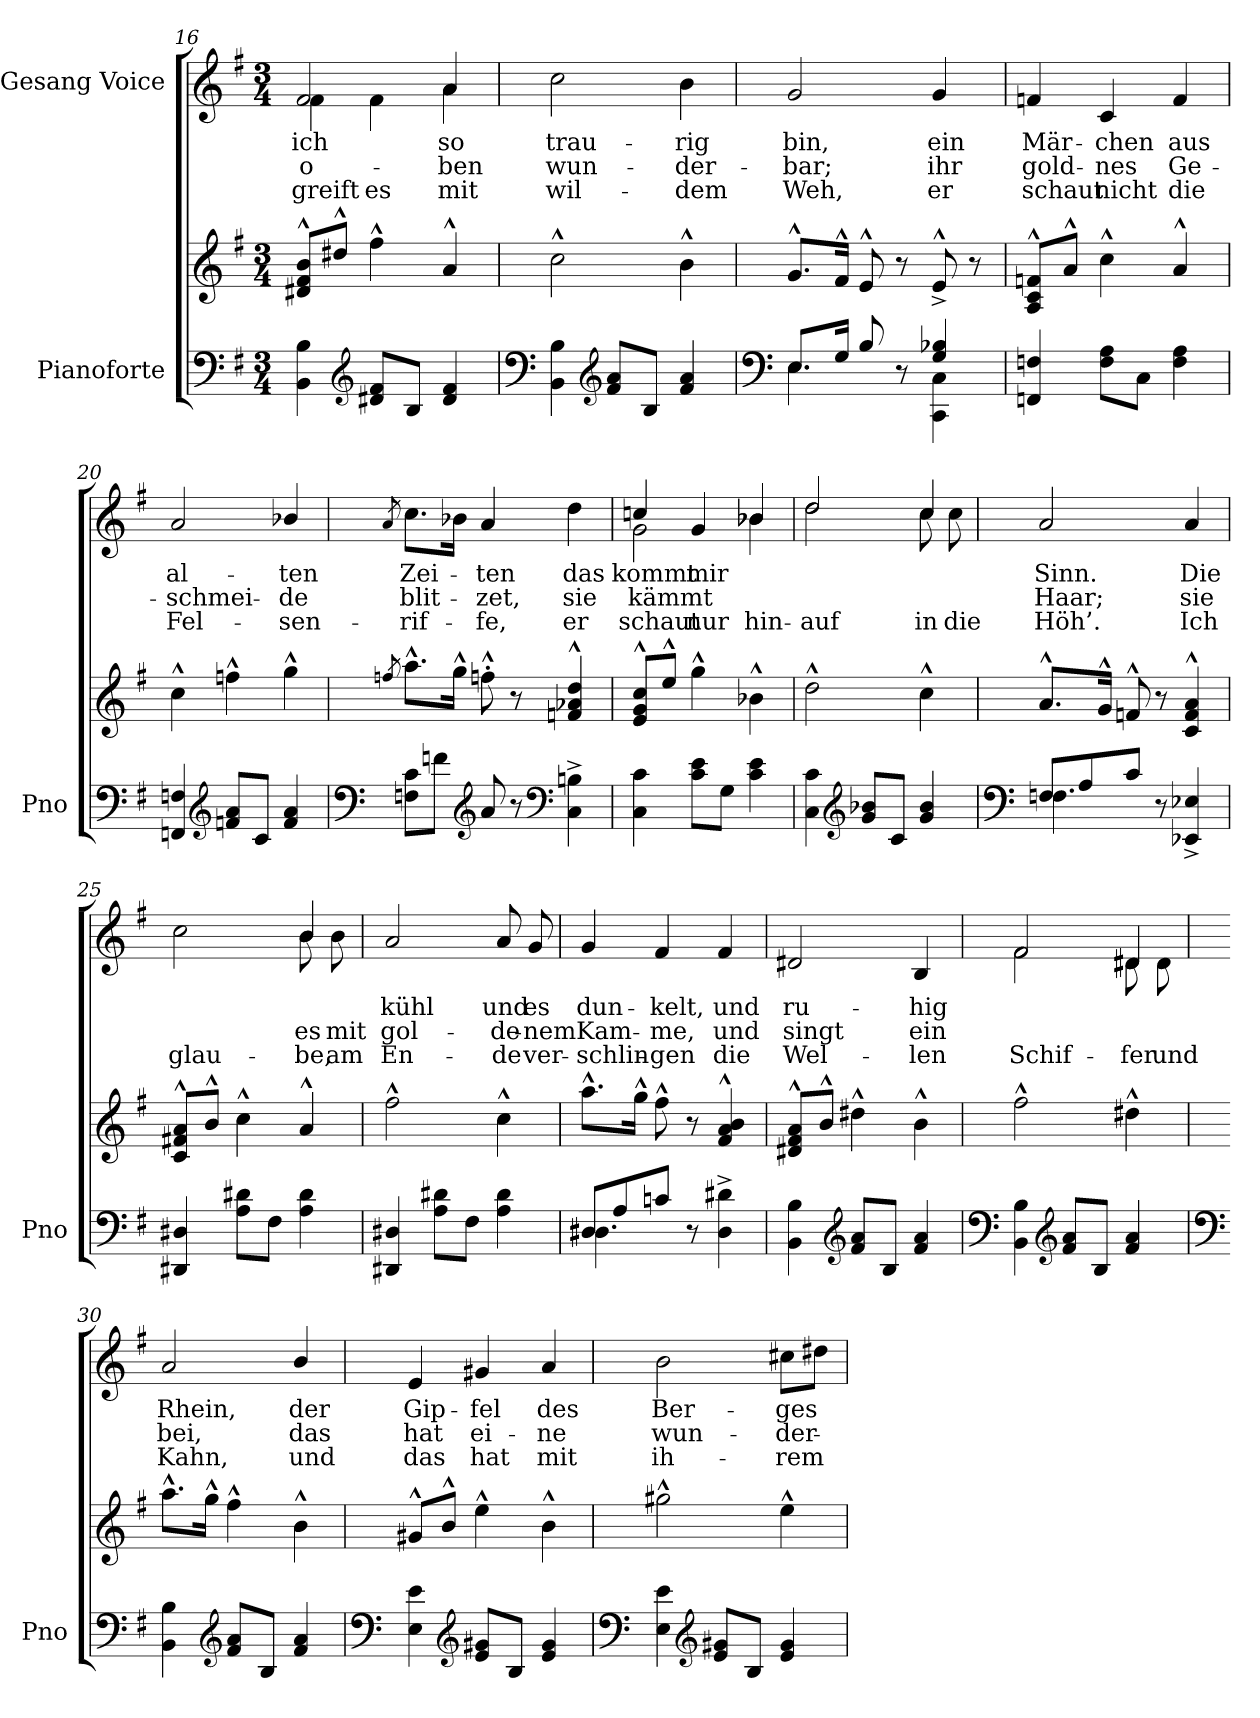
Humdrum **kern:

**kern	**kern	**kern	**text	**text	**text
*part2	*part2	*part1	*part1	*part1	*part1
*staff3	*staff2	*staff1	*staff1	*staff1	*staff1
*I"Pianoforte	*	*I"Gesang Voice	*	*	*
*I'Pno	*	*	*	*	*
*clefF4	*clefG2	*clefG2	*	*	*
*k[f#]	*k[f#]	*k[f#]	*	*	*
*M3/4	*M3/4	*M3/4	*	*	*
=16	=16	=16	=16	=16	=16
!	!	!	!LO:LY:b	!LO:LY:b	!LO:LY:b
*	*	*^	*	*	*
4BB\ 4B\	8d#X/^^ 8f#/^^ 8b/^^L	2f#/	4f#\	ich	o-	-greift
.	8dd#X^^/J	.	.	.	.	.
*clefG2	*	*	*	*	*	*
!	!	!	!	!	!	!LO:LY:b
8d#X/ 8f#/L	4ff#^^\	.	4f#\	.	.	es
8B/J	.	.	.	.	.	.
!	!	!	!	!LO:LY:b	!LO:LY:b	!LO:LY:b
4d#/ 4f#/	4a^^/	4a/	4a\	so	-ben	mit
*	*	*v	*v	*	*	*
=17	=17	=17	=17	=17	=17
*clefF4	*	*	*	*	*
*	*	*^	*	*	*
!	!	!	!	!LO:LY:b	!LO:LY:b	!LO:LY:b
*	*	*v	*v	*	*	*
4BB\ 4B\	2cc^^\	2cc\	trau-	wun-	wil-
*clefG2	*	*	*	*	*
8f#/ 8a/L	.	.	.	.	.
8B/J	.	.	.	.	.
!	!	!	!LO:LY:b	!LO:LY:b	!LO:LY:b
4f#/ 4a/	4b^^\	4b\	-rig	-der-	-dem
=18	=18	=18	=18	=18	=18
*clefF4	*	*	*	*	*
*^	*	*	*	*	*
!	!	!	!	!LO:LY:b	!LO:LY:b	!LO:LY:b
8.E/L	4.E\	8.g^^/L	2g/	bin,	-bar;	Weh,
16G/Jk	.	16f#^^/Jk	.	.	.	.
8B/	.	8e^^/	.	.	.	.
8r	8ryy	8r	.	.	.	.
!	!	!	!	!LO:LY:b	!LO:LY:b	!LO:LY:b
4G/ 4B-X/	4CC\ 4C\	8e^^^/	4g/	ein	ihr	er
.	.	8r	.	.	.	.
*v	*v	*	*	*	*	*
!!LO:LB:g=z
=19	=19	=19	=19	=19	=19
!	!	!	!LO:LY:b	!LO:LY:b	!LO:LY:b
4FFn/ 4Fn/	8A/^^ 8c/^^ 8fn/^^L	4fn/	Mär-	gold-	schaut
.	8a^^/J	.	.	.	.
!	!	!	!LO:LY:b	!LO:LY:b	!LO:LY:b
8F\ 8A\L	4cc^^\	4c/	-chen	-nes	nicht
8C\J	.	.	.	.	.
!	!	!	!LO:LY:b	!LO:LY:b	!LO:LY:b
4F\ 4A\	4a^^/	4f/	aus	Ge-	die
=20	=20	=20	=20	=20	=20
!	!	!	!LO:LY:b	!LO:LY:b	!LO:LY:b
4FFn/ 4Fn/	4cc^^\	2a/	al-	-schmei-	Fel-
*clefG2	*	*	*	*	*
8fn/ 8a/L	4ffn^^\	.	.	.	.
8c/J	.	.	.	.	.
!	!	!	!LO:LY:b	!LO:LY:b	!LO:LY:b
4f/ 4a/	4gg^^\	4b-X/	-ten	-de	-sen-
=21	=21	=21	=21	=21	=21
*clefF4	*	*	*	*	*
.	8qffn/	8qa/	.	.	.
!	!	!	!LO:LY:b	!LO:LY:b	!LO:LY:b
8Fn\ 8c\L	8.aa^^\L	8.cc\L	Zei-	blit-	-rif-
8fni\J	.	.	.	.	.
.	16gg^^\Jk	16b-X\Jk	.	.	.
*clefG2	*	*	*	*	*
!	!	!	!LO:LY:b	!LO:LY:b	!LO:LY:b
8a/	8ffn'^^\	4a/	-ten	-zet,	-fe,
8r	8r	.	.	.	.
*clefF4	*	*	*	*	*
!	!	!	!LO:LY:b	!LO:LY:b	!LO:LY:b
4C\^ 4Bn\^	4fni/^^ 4a-X/^^ 4dd/^^	4dd\	das	sie	er
=22	=22	=22	=22	=22	=22
!	!	!	!LO:LY:b	!LO:LY:b	!LO:LY:b
*	*	*^	*	*	*
4C\ 4c\	8e/^^ 8g/^^ 8cc/^^L	4ccn/	2g\	kommt	kämmt	schaut
.	8ee^^/J	.	.	.	.	.
!	!	!	!	!LO:LY:b	!	!LO:LY:b
8c\ 8e\L	4gg^^\	4g/	.	mir	.	nur
8G\J	.	.	.	.	.	.
!	!	!	!	!LO:LY:b	!LO:LY:b	!
!	!	!	!	!	!	!LO:LY:b
4c\ 4e\	4b-X^^\	4b-X/	4b-\	.	.	hin-
=23	=23	=23	=23	=23	=23	=23
!	!	!	!	!LO:LY:b	!LO:LY:b	!
!	!	!	!	!	!	!LO:LY:b
4C\ 4c\	2dd^^\	2dd/	2dd\	.	.	-auf
*clefG2	*	*	*	*	*	*
8g/ 8b-X/L	.	.	.	.	.	.
8c/J	.	.	.	.	.	.
!	!	!	!	!LO:LY:b	!LO:LY:b	!
!	!	!	!	!	!	!LO:LY:b
4g/ 4b-/	4cc^^\	4cc/	8cc\	.	.	in
!	!	!	!	!	!	!LO:LY:b
.	.	.	8cc\	.	.	die
*	*	*v	*v	*	*	*
=24	=24	=24	=24	=24	=24
*clefF4	*	*	*	*	*
*	*	*^	*	*	*
!LO:N:head=solid	!	!	!	!LO:LY:b	!LO:LY:b	!LO:LY:b
*^	*	*v	*v	*	*	*
8Fn/L	4.F\	8.a^^/L	2a/	Sinn.	Haar;	Höh’.
8A/	.	.	.	.	.	.
.	.	16g^^/Jk	.	.	.	.
8c/J	.	8fn^^/	.	.	.	.
8r	4.ryy	8r	.	.	.	.
!	!	!	!	!LO:LY:b	!LO:LY:b	!LO:LY:b
4EE-X/^ 4E-X/^	.	4c/^^ 4f/^^ 4a/^^	4a/	Die	sie	Ich
*v	*v	*	*	*	*	*
!!LO:PB:g=z
=25	=25	=25	=25	=25	=25
!	!	!	!LO:LY:b	!LO:LY:b	!
*	*	*^	*	*	*
!	!	!	!	!	!	!LO:LY:b
4DD#X/ 4D#X/	8c/^^ 8f#X/^^ 8a/^^L	2cc\	2cc\yy	.	.	glau-
.	8b^^/J	.	.	.	.	.
8A\ 8d#X\L	4cc^^\	.	.	.	.	.
8F#\J	.	.	.	.	.	.
!	!	!	!	!LO:LY:b	!	!
!	!	!	!	!	!LO:LY:b	!LO:LY:b
4A\ 4d#\	4a^^/	4b/	8b\	.	es	-be,
!	!	!	!	!	!LO:LY:b	!LO:LY:b
.	.	.	8b\	.	mit	am
=26	=26	=26	=26	=26	=26	=26
!	!	!	!	!LO:LY:b	!LO:LY:b	!LO:LY:b
*	*	*v	*v	*	*	*
4DD#X/ 4D#X/	2ff#^^\	2a/	kühl	gol-	En-
8A\ 8d#X\L	.	.	.	.	.
8F#\J	.	.	.	.	.
!	!	!	!LO:LY:b	!LO:LY:b	!LO:LY:b
4A\ 4d#\	4cc^^\	8a/	und	-de-	-de
!	!	!	!LO:LY:b	!LO:LY:b	!LO:LY:b
.	.	8g/	es	-nem	ver-
=27	=27	=27	=27	=27	=27
!LO:N:head=solid	!	!	!LO:LY:b	!LO:LY:b	!LO:LY:b
*^	*	*	*	*	*
8D#X/L	4.D#\	8.aa^^\L	4g/	dun-	Kam-	-schlin-
8A/	.	.	.	.	.	.
.	.	16gg^^\Jk	.	.	.	.
!	!	!	!	!LO:LY:b	!LO:LY:b	!LO:LY:b
8cn/J	.	8ff#^^\	4f#/	-kelt,	-me,	-gen
8r	4.ryy	8r	.	.	.	.
!	!	!	!	!LO:LY:b	!LO:LY:b	!LO:LY:b
4D#\^ 4d#X\^	.	4f#/^^ 4a/^^ 4b/^^	4f#/	und	und	die
*v	*v	*	*	*	*	*
=28	=28	=28	=28	=28	=28
!	!	!	!LO:LY:b	!LO:LY:b	!LO:LY:b
4BB\ 4B\	8d#X/^^ 8f#/^^ 8a/^^L	2d#X/	ru-	singt	Wel-
.	8b^^/J	.	.	.	.
*clefG2	*	*	*	*	*
8f#/ 8a/L	4dd#X^^\	.	.	.	.
8B/J	.	.	.	.	.
!	!	!	!LO:LY:b	!LO:LY:b	!LO:LY:b
4f#/ 4a/	4b^^\	4B/	-hig	ein	-len
=29	=29	=29	=29	=29	=29
*clefF4	*	*	*	*	*
!	!	!	!LO:LY:b	!LO:LY:b	!
*	*	*^	*	*	*
!	!	!	!	!	!	!LO:LY:b
4BB\ 4B\	2ff#^^\	2f#/	2f#\	.	.	Schif-
*clefG2	*	*	*	*	*	*
8f#/ 8a/L	.	.	.	.	.	.
8B/J	.	.	.	.	.	.
!	!	!	!	!LO:LY:b	!LO:LY:b	!
!	!	!	!	!	!	!LO:LY:b
4f#/ 4a/	4dd#X^^\	4d#X/	8d#\	.	.	-fer
!	!	!	!	!	!	!LO:LY:b
.	.	.	8d#\	.	.	und
*	*	*v	*v	*	*	*
!!LO:LB:g=z
=30	=30	=30	=30	=30	=30
*clefF4	*	*	*	*	*
*	*	*^	*	*	*
!	!	!	!	!LO:LY:b	!LO:LY:b	!LO:LY:b
*	*	*v	*v	*	*	*
4BB\ 4B\	8.aa^^\L	2a/	Rhein,	-bei,	Kahn,
.	16gg^^\Jk	.	.	.	.
*clefG2	*	*	*	*	*
8f#/ 8a/L	4ff#^^\	.	.	.	.
8B/J	.	.	.	.	.
!	!	!	!LO:LY:b	!LO:LY:b	!LO:LY:b
4f#/ 4a/	4b^^\	4b/	der	das	und
=31	=31	=31	=31	=31	=31
*clefF4	*	*	*	*	*
!	!	!	!LO:LY:b	!LO:LY:b	!LO:LY:b
4E\ 4e\	8g#X^^/L	4e/	Gip-	hat	das
.	8b^^/J	.	.	.	.
*clefG2	*	*	*	*	*
!	!	!	!LO:LY:b	!LO:LY:b	!LO:LY:b
8e/ 8g#X/L	4ee^^\	4g#X/	-fel	ei-	hat
8B/J	.	.	.	.	.
!	!	!	!LO:LY:b	!LO:LY:b	!LO:LY:b
4e/ 4g#/	4b^^\	4a/	des	-ne	mit
=32	=32	=32	=32	=32	=32
*clefF4	*	*	*	*	*
!	!	!	!LO:LY:b	!LO:LY:b	!LO:LY:b
4E\ 4e\	2gg#X^^\	2b\	Ber-	wun-	ih-
*clefG2	*	*	*	*	*
8e/ 8g#X/L	.	.	.	.	.
8B/J	.	.	.	.	.
!	!	!	!LO:LY:b	!LO:LY:b	!LO:LY:b
4e/ 4g#/	4ee^^\	8cc#X\L	-ges	-der-	-rem
.	.	8dd#X\J	.	.	.
=	=	=	=	=	=
*-	*-	*-	*-	*-	*-
